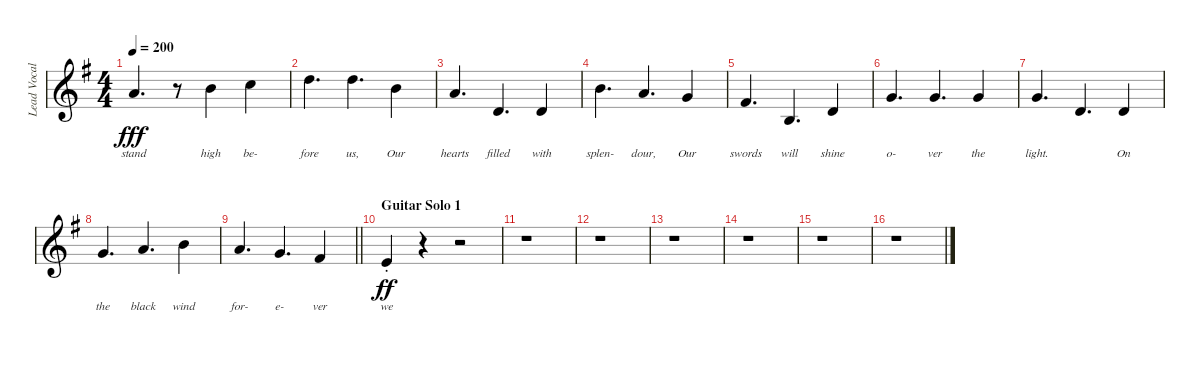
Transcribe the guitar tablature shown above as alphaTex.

\track ("Lead Vocals" "Lead Vocal") {instrument lead2sawtooth}
\staff {score}
\tuning (E4 B3 G3 D3 A2 E2) {hide}
\ts (4 4)
\tempo 200
\clef g2
\ks g
10.2.4{d lyrics (0 "stand") lyrics (1 "") lyrics (2 "") lyrics (3 "") lyrics (4 "") dy fff} r.8 7.1.4{lyrics (0 "high") lyrics (1 "") lyrics (2 "") lyrics (3 "") lyrics (4 "")} 8.1.4{lyrics (0 "be-") lyrics (1 "") lyrics (2 "") lyrics (3 "") lyrics (4 "")} |
10.1.4{d lyrics (0 "fore") lyrics (1 "") lyrics (2 "") lyrics (3 "") lyrics (4 "")} 10.1.4{d lyrics (0 "us,") lyrics (1 "") lyrics (2 "") lyrics (3 "") lyrics (4 "")} 7.1.4{lyrics (0 "Our") lyrics (1 "") lyrics (2 "") lyrics (3 "") lyrics (4 "")} |
10.2.4{d lyrics (0 "hearts") lyrics (1 "") lyrics (2 "") lyrics (3 "") lyrics (4 "")} 3.2.4{d lyrics (0 "filled") lyrics (1 "") lyrics (2 "") lyrics (3 "") lyrics (4 "")} 3.2.4{lyrics (0 "with") lyrics (1 "") lyrics (2 "") lyrics (3 "") lyrics (4 "")} |
7.1.4{d lyrics (0 "splen-") lyrics (1 "") lyrics (2 "") lyrics (3 "") lyrics (4 "")} 5.1.4{d lyrics (0 "dour,") lyrics (1 "") lyrics (2 "") lyrics (3 "") lyrics (4 "")} 8.2.4{lyrics (0 "Our") lyrics (1 "") lyrics (2 "") lyrics (3 "") lyrics (4 "")} |
7.2.4{d lyrics (0 "swords") lyrics (1 "") lyrics (2 "") lyrics (3 "") lyrics (4 "")} 0.2.4{d lyrics (0 "will") lyrics (1 "") lyrics (2 "") lyrics (3 "") lyrics (4 "")} 3.2.4{lyrics (0 "shine") lyrics (1 "") lyrics (2 "") lyrics (3 "") lyrics (4 "")} |
8.2.4{d lyrics (0 "o-") lyrics (1 "") lyrics (2 "") lyrics (3 "") lyrics (4 "")} 8.2.4{d lyrics (0 "ver") lyrics (1 "") lyrics (2 "") lyrics (3 "") lyrics (4 "")} 8.2.4{lyrics (0 "the") lyrics (1 "") lyrics (2 "") lyrics (3 "") lyrics (4 "")} |
8.2.4{d lyrics (0 "light.") lyrics (1 "") lyrics (2 "") lyrics (3 "") lyrics (4 "")} 3.2.4{d lyrics (0 "") lyrics (1 "") lyrics (2 "") lyrics (3 "") lyrics (4 "")} 3.2.4{lyrics (0 "On") lyrics (1 "") lyrics (2 "") lyrics (3 "") lyrics (4 "")} |
8.2.4{d lyrics (0 "the") lyrics (1 "") lyrics (2 "") lyrics (3 "") lyrics (4 "")} 5.1.4{d lyrics (0 "black") lyrics (1 "") lyrics (2 "") lyrics (3 "") lyrics (4 "")} 7.1.4{lyrics (0 "wind") lyrics (1 "") lyrics (2 "") lyrics (3 "") lyrics (4 "")} |
\barLineRight lightlight
5.1.4{d lyrics (0 "for-") lyrics (1 "") lyrics (2 "") lyrics (3 "") lyrics (4 "")} 3.1.4{d lyrics (0 "e-") lyrics (1 "") lyrics (2 "") lyrics (3 "") lyrics (4 "")} 2.1.4{lyrics (0 "ver") lyrics (1 "") lyrics (2 "") lyrics (3 "") lyrics (4 "")} |
\section ("" "Guitar Solo 1")
0.1{st}.4{lyrics (0 "we") lyrics (1 "") lyrics (2 "") lyrics (3 "") lyrics (4 "") dy ff} r.4 r.2 |
r.1 |
r.1 |
r.1 |
r.1 |
r.1 |
r.1
